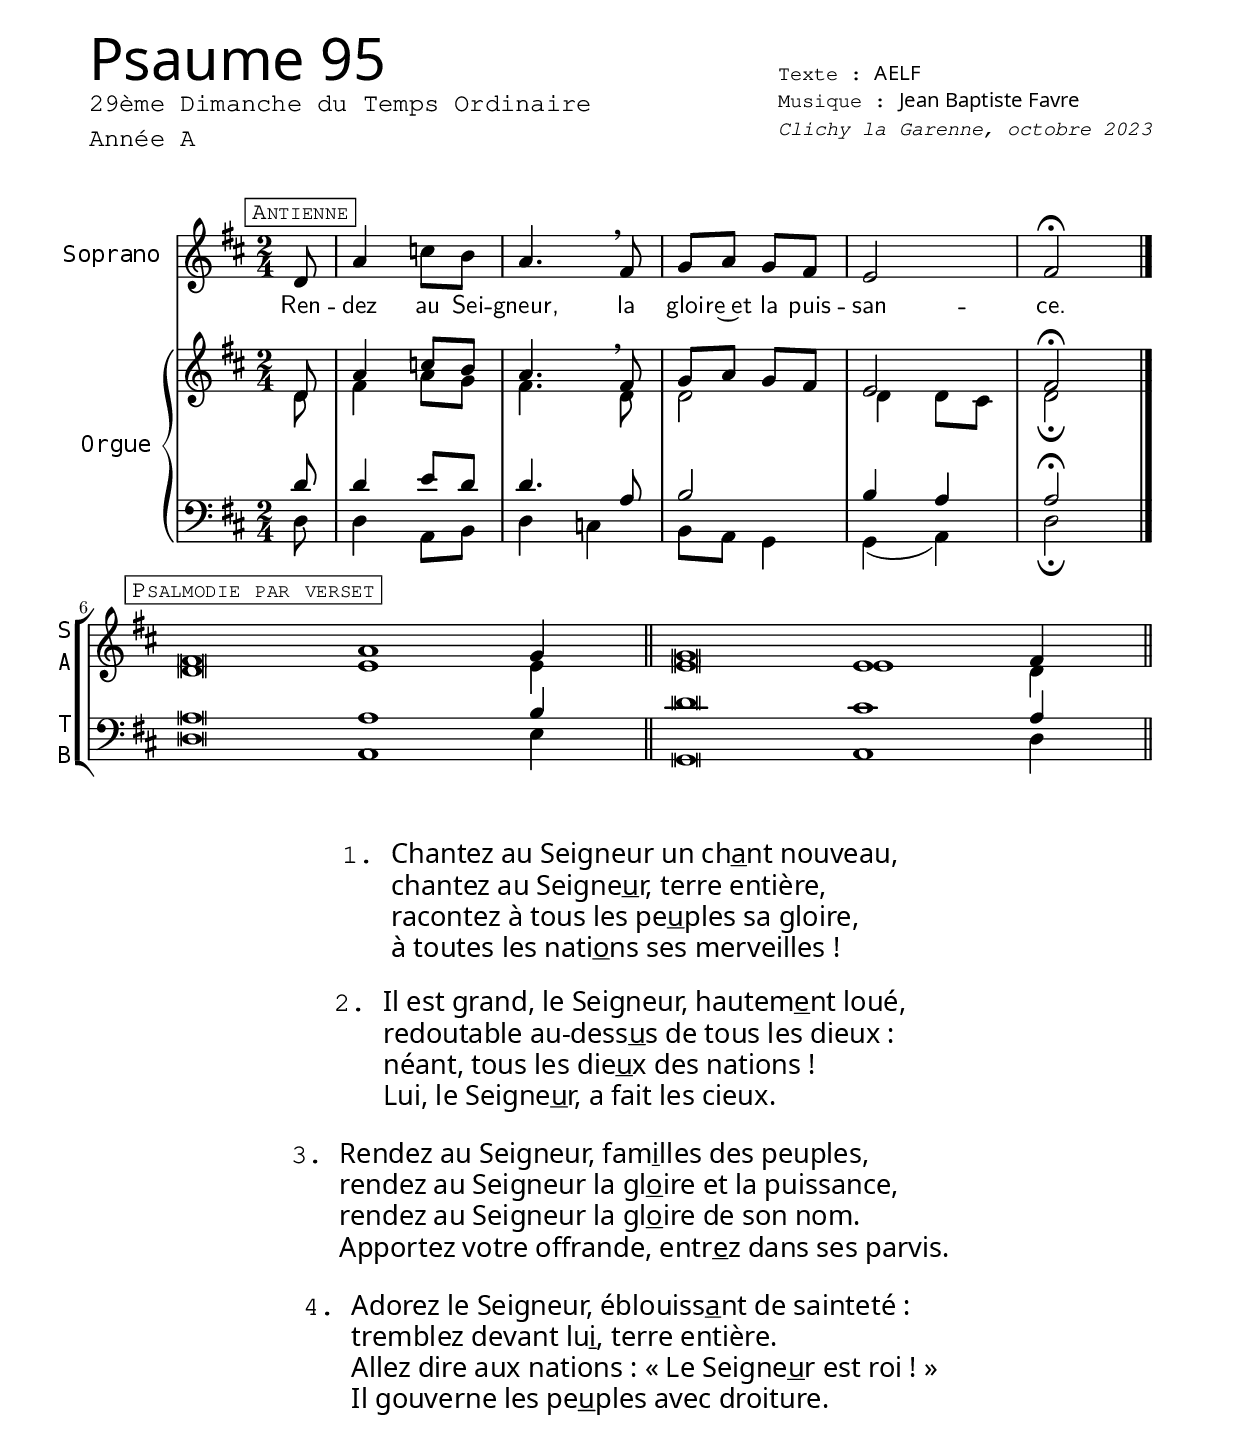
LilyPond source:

\version "2.24.1"
\language "english"
\include "../libs/commonFunctions.ily"

tempoVerseRallentando = {
  \set Score.tempoHideNote = ##t
  \tempo 4=60
}
tempoVerseAcelerando = {
  \set Score.tempoHideNote = ##t
  \tempo 2=120
}

scoreHeader = \header {
  title = "Psaume 95"
  subtitle = \markup { \column { "29ème Dimanche du Temps Ordinaire" "Année A" }}
  composer = "Jean Baptiste Favre"
  poet = "AELF"
  date = "Clichy la Garenne, octobre 2023"
}

global = {
  \key d \major
  \time 2/4
}

%%%%%%%%%%%%%%%%%%%%%%%%%%%%%%
%%%%%%%%%% Antiphon %%%%%%%%%%
%%%%%%%%%%%%%%%%%%%%%%%%%%%%%%

antiphonRythm = {
 \partial 8 s8 s2*5 \bar "|." \break
}
antiphonMusicSoprano = \relative c' {
  \markCustom "Antienne"
  d8 a'4 c8 b a4. \breathe fs8 g a g fs e2 fs2
  }

antiphonMusicAlto = \relative c' {
  d8 fs4 a8 g fs4. d8 d2 d4 d8 cs d2
  }

antiphonMusicTenor =  \relative c' {
  d8 d4 e8 d d4. a8 b2 b4 a a2
  }

antiphonMusicBass =  \relative c {
  d8 d4 a8 b d4 c b8 a g4 g4 (a) d2
  }

antiphonLyrics = \lyricmode {
  Ren -- dez au Sei -- gneur, la gloi -- re~et la puis -- san -- ce.
  }

antiphonLyricsSoprano = \antiphonLyrics
antiphonLyricsAlto = \antiphonLyrics
antiphonLyricsTenor = \antiphonLyrics
antiphonLyricsBass = \antiphonLyrics

%%%%%%%%%%%%%%%%%%%%%%%%%%%%%%%%%%%%%%%%%%%%%%
%%%%%%%%%%          Verses          %%%%%%%%%%
%%%%%%%%%%%%%%%%%%%%%%%%%%%%%%%%%%%%%%%%%%%%%%
verseStropheRythm = {
  \accidentalStyle forget
  \once \override Score.RehearsalMark.break-align-symbols = #'(clef)
  \markCustom "Psalmodie par verset" \cadenzaOn
  \tempoVerseAcelerando s\breve s1 \tempoVerseRallentando s4 \bar "||"
  \tempoVerseAcelerando s\breve s1 \tempoVerseRallentando s4 \bar "||"
}
verseStropheMusicSoprano = \relative c' {
  fs\breve a1 g4
  g\breve e1 fs4
  }

verseStropheMusicAlto = \relative c' {
  d\breve e1 e4
  e\breve e1 d4
  }

verseStropheMusicTenor = \relative c' {
  a\breve a1 b4
  d\breve cs1 a4
  }

verseStropheMusicBass = \relative c {
  d\breve a1 e'4
  g,\breve a1 d4
  }

verseLyrics = \markuplist {
  \override #'(font-family . sans)
  \override #'(font-size . 1.5)
  \column {
    \fill-line {
      \column{
        \concat { \typewriter "1. " "Chantez au Seigneur un ch" \underline a "nt nouveau,"}
        \concat { \typewriter "   " "chantez au Seigne" \underline u "r, terre entière,"}
        \concat { \typewriter "   " "racontez à tous les pe" \underline u "ples sa gloire,"}
        \concat { \typewriter "   " "à toutes les nati" \underline o "ns ses merveilles&nbsp;!"}
      }
    }
    \vspace #1
    \fill-line {
      \column {
        \concat { \typewriter "2. " "Il est grand, le Seigneur, hautem" \underline e "nt loué,"}
        \concat { \typewriter "   " "redoutable au-dess" \underline u "s de tous les dieux&nbsp;:"}
        \concat { \typewriter "   " "néant, tous les die" \underline u "x des nations&nbsp;!"}
        \concat { \typewriter "   " "Lui, le Seigne" \underline u "r, a fait les cieux."}
      }
    }
    \vspace #1
    \fill-line {
      \column {
        \concat { \typewriter "3. " "Rendez au Seigneur, fam" \underline i "lles des peuples,"}
        \concat { \typewriter "   " "rendez au Seigneur la gl" \underline o "ire et la puissance,"}
        \concat { \typewriter "   " "rendez au Seigneur la gl" \underline o "ire de son nom."}
        \concat { \typewriter "   " "Apportez votre offrande, entr" \underline e "z dans ses parvis."}
      }
    }
    \vspace #1
    \fill-line {
      \column {
        \concat { \typewriter "4. " "Adorez le Seigneur, éblouiss" \underline a "nt de sainteté&nbsp;:"}
        \concat { \typewriter "   " "tremblez devant lu" \underline i ", terre entière."}
        \concat { \typewriter "   " "Allez dire aux nations&nbsp;: «&nbsp;Le Seigne" \underline u "r est roi&nbsp;!&nbsp;»"}
        \concat { \typewriter "   " "Il gouverne les pe" \underline u "ples avec droiture."}
      }
    }
  }
}
%%%%%%%%%%%%%%%%%%%%%%%%%%%%%%%%%%%%%%%%%%%%%%%%%%%%%%%%%%%%%%%%%%%%%
%%%%%%%%%%%%%%%%%%%          Draw score          %%%%%%%%%%%%%%%%%%%%
%%%%%%%%%%%%%%%%%%%%%%%%%%%%%%%%%%%%%%%%%%%%%%%%%%%%%%%%%%%%%%%%%%%%%
% Load Piano settings & layout
partition = {
  <<
    % Antienne à 4 voix mixtes
    %\include "../libs/layouts/commonAntiphonFourVoices.ily"
    \new ChoirStaff = "Antophon4Voices" <<
      \new Staff = "AntiphonSopranoStaff" <<
        \once \override Staff.VerticalAxisGroup.remove-first = ##t
        \set Staff.instrumentName = "Soprano"
        \clef "treble"
        \new Dynamics \antiphonRythm
        \new Voice = "antiphonSoprano" { \global \antiphonMusicSoprano \fermata }
        \new Lyrics \lyricsto "antiphonSoprano" { \antiphonLyricsSoprano }
      >>
    >>
    \new PianoStaff
    <<
      \set PianoStaff.instrumentName = #"Orgue"
      \new Staff <<
        \set Staff.printPartCombineTexts = ##f
        \once \override Staff.VerticalAxisGroup.remove-first = ##t
        \clef treble
        \new Voice = "soprani" {\global \voiceOne \antiphonMusicSoprano \fermata }
        \new Voice = "alti" {\global \voiceTwo \antiphonMusicAlto \fermata }
      >>
      \new Staff <<
        \set Staff.printPartCombineTexts = ##f
        \once \override Staff.VerticalAxisGroup.remove-first = ##t
        \clef bass
        \new Voice = "tenors" {\global \voiceThree \antiphonMusicTenor \fermata }
        \new Voice = "bass" {\global \voiceFour \antiphonMusicBass \fermata }
      >>
    >>
    \new ChoirStaff = "versePsalmody"
    <<
      \new Staff = "verseSopranoAlto" <<
        \set Staff.shortInstrumentName = \markup { \right-column { "S" "A" } }
        \once \override Staff.VerticalAxisGroup.remove-first = ##t
        \global
        \clef treble
        \new Dynamics { \silence \antiphonMusicSoprano \verseStropheRythm }
        \new Voice = "verseSoprano" << \voiceOne {\silence \antiphonMusicSoprano \cadenzaOn \verseStropheMusicSoprano } >>
        \new Voice = "verseAlto" << \voiceTwo {\silence \antiphonMusicSoprano \cadenzaOn \verseStropheMusicAlto } >>
      >>
      \new Staff = "verseTenorBass" <<
        \set Staff.shortInstrumentName = \markup { \right-column { "T" "B" } }
        \once \override Staff.VerticalAxisGroup.remove-first = ##t
        \global
        \clef bass
        \new Dynamics {\silence \antiphonMusicSoprano \verseStropheRythm}
        \new Voice = "verseTenor" << \voiceOne {\silence \antiphonMusicSoprano \cadenzaOn \verseStropheMusicTenor } >>
        \new Voice = "verseBass" << \voiceTwo {\silence \antiphonMusicSoprano \cadenzaOn \verseStropheMusicBass } >>
      >>
    >>
  >>
}
%%%%%%%%%%%%% PARTITION VISUELLE %%%%%%%%%%%%%
% PDF output
\paper {
  top-margin = 1.5\cm
  bottom-margin = 1.5\cm
  left-margin = 1.5\cm
  right-margin = 1.5\cm
  markup-system-spacing = #'((basic-distance . 10)
     (minimum-distance . 10)
     (padding . 5)
     (stretchability . 5))
  #(define fonts
    (set-global-fonts
     #:music "emmentaler"
     #:brace "emmentaler"
     #:roman "Latin Modern Roman"
     #:sans "Cantarell"
  ))
  #(include-special-characters)
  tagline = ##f
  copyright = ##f
  scoreTitleMarkup = \markup \columns {
    \fill-line {
      \column {
        \line {
          \left-column {
            \fontsize #8 \sans \fromproperty #'header:title
            \fontsize #1 \typewriter \fromproperty #'header:subtitle
          }
        }
      }
      \column {
        \line {
          \fontsize #-1
          \left-column {
            \line { \concat { \typewriter "Texte&nbsp;: " \sans \fromproperty #'header:poet \bold " " } }
            \line { \concat { \typewriter "Musique&nbsp;: " \sans \fromproperty #'header:composer \bold " " } }
            \typewriter \italic \fromproperty #'header:date
          }
        }
      }
    }
  }
}

\score {
  \partition
  \layout {
      ragged-last = ##f
      \context {
          \Staff
          \RemoveEmptyStaves
          \override NoteHead.style = #'altdefault
          \override InstrumentName.font-name = #"Monospace Regular"
      }
      \context {
          \PianoStaff
          \RemoveEmptyStaves
          \override NoteHead.style = #'altdefault
          \override InstrumentName.font-name = #"Monospace Regular"
      }
      \context {
          \ChoirStaff
          \RemoveEmptyStaves
          \override NoteHead.style = #'altdefault
          \override InstrumentName.font-name = #"Monospace Regular"
      }
      \override LyricText.font-name = #"Latin Modern Sans"
      \override Score.RehearsalMark.font-family = #'typewriter
  }
  \scoreHeader
}
\verseLyrics